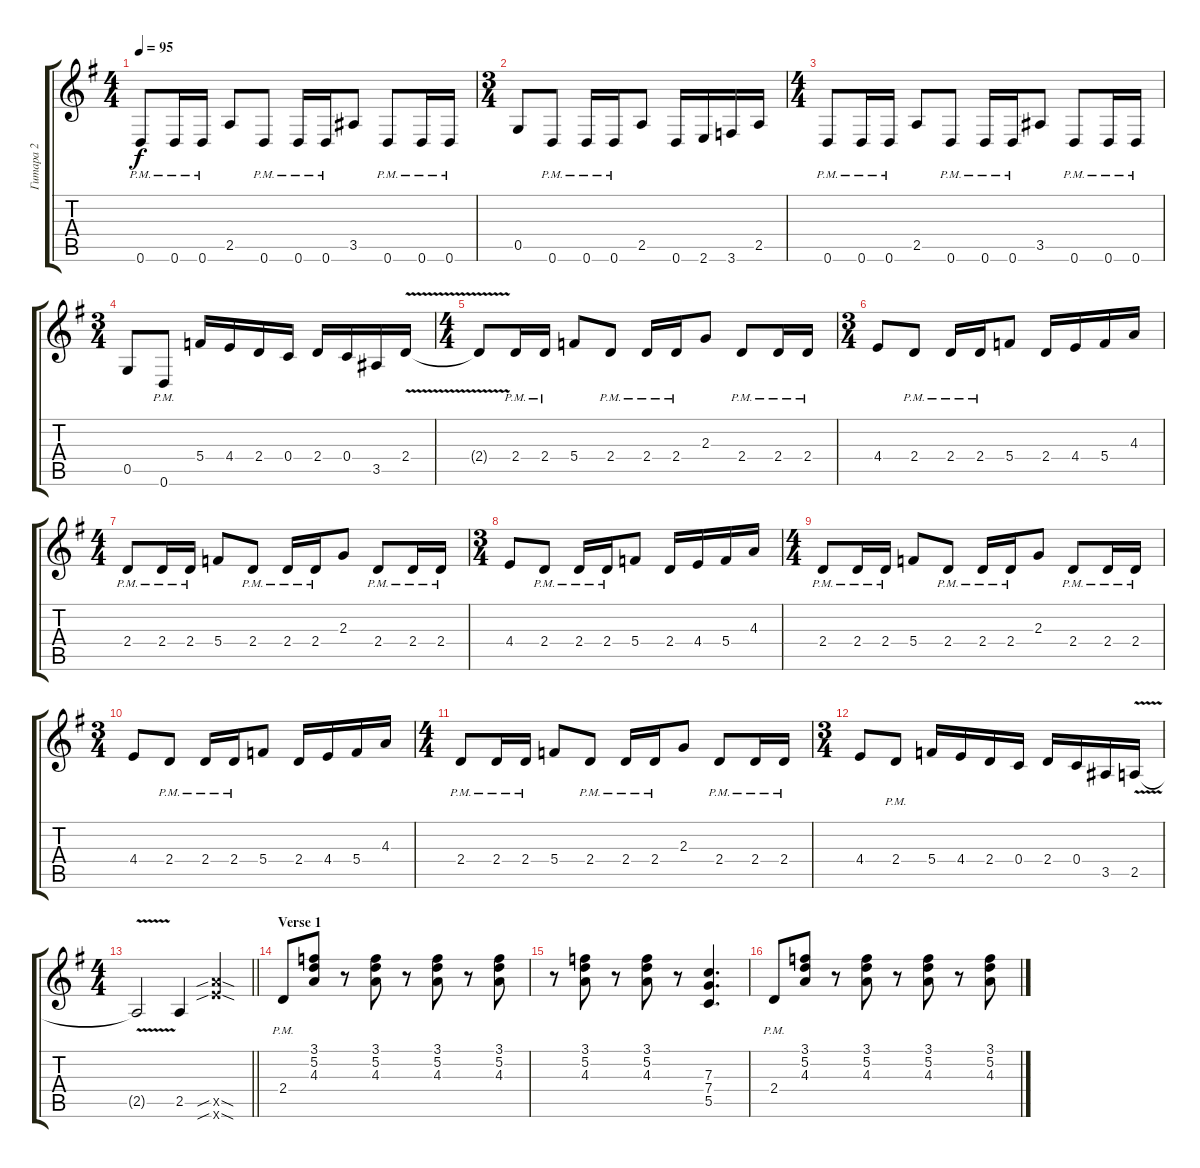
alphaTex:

\track ("Гитара 2" "Гитара 2") {instrument distortionguitar}
\staff {score tabs}
\tuning (D4 A3 F3 C3 G2 D2) {hide}
\ts (4 4)
\tempo 95
\clef g2
\ks eminor
0.6{pm}.8{dy f} 0.6{pm}.16 0.6{pm}.16 2.5.8 0.6{pm}.8 0.6{pm}.16 0.6{pm}.16 3.5.8 0.6{pm}.8 0.6{pm}.16 0.6{pm}.16 |
\ts (3 4)
0.5.8 0.6{pm}.8 0.6{pm}.16 0.6{pm}.16 2.5.8 0.6.16 2.6.16 3.6.16 2.5.16 |
\ts (4 4)
0.6{pm}.8 0.6{pm}.16 0.6{pm}.16 2.5.8 0.6{pm}.8 0.6{pm}.16 0.6{pm}.16 3.5.8 0.6{pm}.8 0.6{pm}.16 0.6{pm}.16 |
\ts (3 4)
0.5.8 0.6{pm}.8 5.4.16 4.4.16 2.4.16 0.4.16 2.4.16 0.4.16 3.5.16 2.4{v}.16 |
\ts (4 4)
2.4{t}.8 2.4{pm}.16 2.4{pm}.16 5.4.8 2.4{pm}.8 2.4{pm}.16 2.4{pm}.16 2.3.8 2.4{pm}.8 2.4{pm}.16 2.4{pm}.16 |
\ts (3 4)
4.4.8 2.4{pm}.8 2.4{pm}.16 2.4{pm}.16 5.4.8 2.4.16 4.4.16 5.4.16 4.3.16 |
\ts (4 4)
2.4{pm}.8 2.4{pm}.16 2.4{pm}.16 5.4.8 2.4{pm}.8 2.4{pm}.16 2.4{pm}.16 2.3.8 2.4{pm}.8 2.4{pm}.16 2.4{pm}.16 |
\ts (3 4)
4.4.8 2.4{pm}.8 2.4{pm}.16 2.4{pm}.16 5.4.8 2.4.16 4.4.16 5.4.16 4.3.16 |
\ts (4 4)
2.4{pm}.8 2.4{pm}.16 2.4{pm}.16 5.4.8 2.4{pm}.8 2.4{pm}.16 2.4{pm}.16 2.3.8 2.4{pm}.8 2.4{pm}.16 2.4{pm}.16 |
\ts (3 4)
4.4.8 2.4{pm}.8 2.4{pm}.16 2.4{pm}.16 5.4.8 2.4.16 4.4.16 5.4.16 4.3.16 |
\ts (4 4)
2.4{pm}.8 2.4{pm}.16 2.4{pm}.16 5.4.8 2.4{pm}.8 2.4{pm}.16 2.4{pm}.16 2.3.8 2.4{pm}.8 2.4{pm}.16 2.4{pm}.16 |
\ts (3 4)
4.4.8 2.4{pm}.8 5.4.16 4.4.16 2.4.16 0.4.16 2.4.16 0.4.16 3.5.16 2.5{v}.16 |
\ts (4 4)
\barLineRight lightlight
2.5{t}.2 2.5.4 (14.5{sib sod x} 14.6{sib sod x}).4 |
\section ("" "Verse 1")
2.4{pm}.8 (3.1 5.2 4.3).8 r.8 (3.1 5.2 4.3).8 r.8 (3.1 5.2 4.3).8 r.8 (3.1 5.2 4.3).8 |
r.8 (3.1 5.2 4.3).8 r.8 (3.1 5.2 4.3).8 r.8 (7.3 7.4 5.5).4{d} |
2.4{pm}.8 (3.1 5.2 4.3).8 r.8 (3.1 5.2 4.3).8 r.8 (3.1 5.2 4.3).8 r.8 (3.1 5.2 4.3).8
